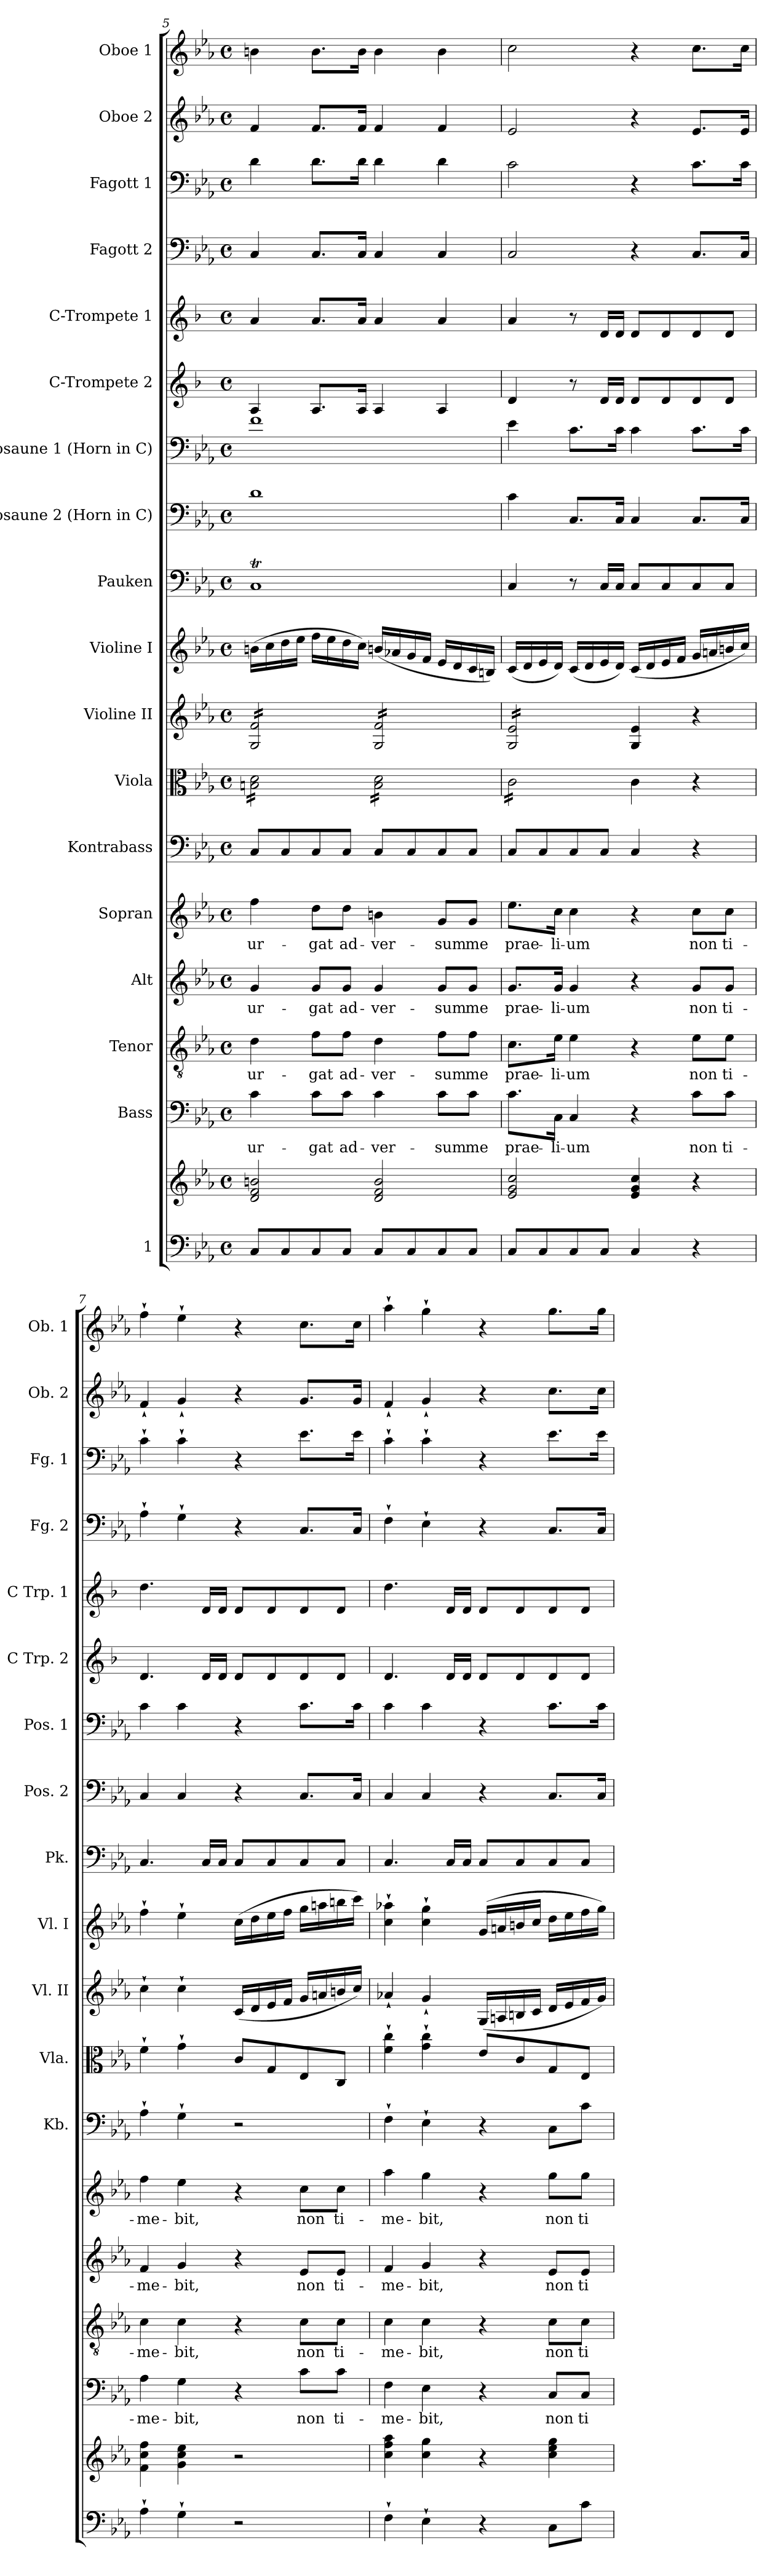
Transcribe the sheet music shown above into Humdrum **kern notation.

**kern	**kern	**kern	**text	**kern	**text	**kern	**text	**kern	**text	**kern	**kern	**kern	**kern	**kern	**kern	**kern	**kern	**kern	**kern	**kern	**kern	**kern
*part18	*part18	*part17	*part17	*part16	*part16	*part15	*part15	*part14	*part14	*part13	*part12	*part11	*part10	*part9	*part8	*part7	*part6	*part5	*part4	*part3	*part2	*part1
*staff19	*staff18	*staff17	*staff17	*staff16	*staff16	*staff15	*staff15	*staff14	*staff14	*staff13	*staff12	*staff11	*staff10	*staff9	*staff8	*staff7	*staff6	*staff5	*staff4	*staff3	*staff2	*staff1
*I"1	*	*I"Bass	*	*I"Tenor	*	*I"Alt	*	*I"Sopran	*	*I"Kontrabass	*I"Viola	*I"Violine II	*I"Violine I	*I"Pauken	*I"Posaune 2 (Horn in C)	*I"Posaune 1 (Horn in C)	*I"C-Trompete 2	*I"C-Trompete 1	*I"Fagott 2	*I"Fagott 1	*I"Oboe 2	*I"Oboe 1
*	*	*	*	*	*	*	*	*	*	*I'Kb.	*I'Vla.	*I'Vl. II	*I'Vl. I	*I'Pk.	*I'Pos. 2	*I'Pos. 1	*I'C Trp. 2	*I'C Trp. 1	*I'Fg. 2	*I'Fg. 1	*I'Ob. 2	*I'Ob. 1
*clefF4	*clefG2	*clefF4	*	*clefGv2	*	*clefG2	*	*clefG2	*	*clefF4	*clefC3	*clefG2	*clefG2	*clefF4	*clefF4	*clefF4	*clefG2	*clefG2	*clefF4	*clefF4	*clefG2	*clefG2
*	*	*	*	*	*	*	*	*	*	*ITrd7c12	*	*	*	*	*	*	*ITrd1c2	*ITrd1c2	*	*	*	*
*k[b-e-a-]	*k[b-e-a-]	*k[b-e-a-]	*	*k[b-e-a-]	*	*k[b-e-a-]	*	*k[b-e-a-]	*	*k[b-e-a-]	*k[b-e-a-]	*k[b-e-a-]	*k[b-e-a-]	*k[b-e-a-]	*k[b-e-a-]	*k[b-e-a-]	*k[b-e-a-]	*k[b-e-a-]	*k[b-e-a-]	*k[b-e-a-]	*k[b-e-a-]	*k[b-e-a-]
*E-:	*E-:	*E-:	*	*E-:	*	*E-:	*	*E-:	*	*E-:	*E-:	*E-:	*E-:	*E-:	*E-:	*E-:	*E-:	*E-:	*E-:	*E-:	*E-:	*E-:
*M4/4	*M4/4	*M4/4	*	*M4/4	*	*M4/4	*	*M4/4	*	*M4/4	*M4/4	*M4/4	*M4/4	*M4/4	*M4/4	*M4/4	*M4/4	*M4/4	*M4/4	*M4/4	*M4/4	*M4/4
*met(c)	*met(c)	*met(c)	*	*met(c)	*	*met(c)	*	*met(c)	*	*met(c)	*met(c)	*met(c)	*met(c)	*met(c)	*met(c)	*met(c)	*met(c)	*met(c)	*met(c)	*met(c)	*met(c)	*met(c)
=5	=5	=5	=5	=5	=5	=5	=5	=5	=5	=5	=5	=5	=5	=5	=5	=5	=5	=5	=5	=5	=5	=5
!	!	!	!LO:LY:b	!	!LO:LY:b	!	!LO:LY:b	!	!LO:LY:b	!	!	!	!	!	!	!	!	!	!	!	!	!
*	*	*	*	*	*	*	*	*	*	*	*tremolo	*	*	*	*	*	*	*	*	*	*	*
*	*	*	*	*	*	*	*	*	*	*	*	*tremolo	*	*	*	*	*	*	*	*	*	*
8C/L	2d/ 2f/ 2bn/	4c\	-ur-	4d\	-ur-	4g/	-ur-	4ff\	-ur-	8CC/L	16Bn\ 16d\LL	16G/ 16f/LL	(>16bn\LL	1CT	1d	1f	4G/	4g/	4C/	4d\	4f/	4bn\
.	.	.	.	.	.	.	.	.	.	.	16Bn\ 16d\	16G/ 16f/	16cc\	.	.	.	.	.	.	.	.	.
8C/	.	.	.	.	.	.	.	.	.	8CC/	16Bn\ 16d\	16G/ 16f/	16dd\	.	.	.	.	.	.	.	.	.
.	.	.	.	.	.	.	.	.	.	.	16Bn\ 16d\	16G/ 16f/	16ee-\JJ	.	.	.	.	.	.	.	.	.
!	!	!	!LO:LY:b	!	!LO:LY:b	!	!LO:LY:b	!	!LO:LY:b	!	!	!	!	!	!	!	!	!	!	!	!	!
8C/	.	8c\L	-gat	8f\L	-gat	8g/L	-gat	8dd\L	-gat	8CC/	16Bn\ 16d\	16G/ 16f/	16ff\LL	.	.	.	8.G/L	8.g/L	8.C/L	8.d\L	8.f/L	8.b\L
.	.	.	.	.	.	.	.	.	.	.	16Bn\ 16d\	16G/ 16f/	16ee-\	.	.	.	.	.	.	.	.	.
!	!	!	!LO:LY:b	!	!LO:LY:b	!	!LO:LY:b	!	!LO:LY:b	!	!	!	!	!	!	!	!	!	!	!	!	!
8C/J	.	8c\J	ad-	8f\J	ad-	8g/J	ad-	8dd\J	ad-	8CC/J	16Bn\ 16d\	16G/ 16f/	16dd\	.	.	.	.	.	.	.	.	.
.	.	.	.	.	.	.	.	.	.	.	16Bn\ 16d\JJ	16G/ 16f/JJ	16cc\JJ)	.	.	.	16G/Jk	16g/Jk	16C/Jk	16d\Jk	16f/Jk	16b\Jk
!	!	!	!LO:LY:b	!	!LO:LY:b	!	!LO:LY:b	!	!LO:LY:b	!	!	!	!	!	!	!	!	!	!	!	!	!
8C/L	2d/ 2f/ 2b/	4c\	-ver-	4d\	-ver-	4g/	-ver-	4bn\	-ver-	8CC/L	16B\ 16d\LL	16G/ 16f/LL	(<16bn/LL	.	.	.	4G/	4g/	4C/	4d\	4f/	4b\
.	.	.	.	.	.	.	.	.	.	.	16B\ 16d\	16G/ 16f/	16a-X/	.	.	.	.	.	.	.	.	.
8C/	.	.	.	.	.	.	.	.	.	8CC/	16B\ 16d\	16G/ 16f/	16g/	.	.	.	.	.	.	.	.	.
.	.	.	.	.	.	.	.	.	.	.	16B\ 16d\	16G/ 16f/	16f/JJ	.	.	.	.	.	.	.	.	.
!	!	!	!LO:LY:b	!	!LO:LY:b	!	!LO:LY:b	!	!LO:LY:b	!	!	!	!	!	!	!	!	!	!	!	!	!
8C/	.	8c\L	-sum	8f\L	-sum	8g/L	-sum	8g/L	-sum	8CC/	16B\ 16d\	16G/ 16f/	16e-/LL	.	.	.	4G/	4g/	4C/	4d\	4f/	4b\
.	.	.	.	.	.	.	.	.	.	.	16B\ 16d\	16G/ 16f/	16d/	.	.	.	.	.	.	.	.	.
!	!	!	!LO:LY:b	!	!LO:LY:b	!	!LO:LY:b	!	!LO:LY:b	!	!	!	!	!	!	!	!	!	!	!	!	!
8C/J	.	8c\J	me	8f\J	me	8g/J	me	8g/J	me	8CC/J	16B\ 16d\	16G/ 16f/	16c/	.	.	.	.	.	.	.	.	.
.	.	.	.	.	.	.	.	.	.	.	16B\ 16d\JJ	16G/ 16f/JJ	16Bn/JJ)	.	.	.	.	.	.	.	.	.
=6	=6	=6	=6	=6	=6	=6	=6	=6	=6	=6	=6	=6	=6	=6	=6	=6	=6	=6	=6	=6	=6	=6
!	!	!	!LO:LY:b	!	!LO:LY:b	!	!LO:LY:b	!	!LO:LY:b	!	!	!	!	!	!	!	!	!	!	!	!	!
8C/L	2e-/ 2g/ 2cc/	8.c\L	prae-	8.c\L	prae-	8.g/L	prae-	8.ee-\L	prae-	8CC/L	16c\LL	16G/ 16e-/LL	(<16c/LL	4C/	4c\	4e-\	4c/	4g/	2C/	2c\	2e-/	2cc\
.	.	.	.	.	.	.	.	.	.	.	16c\	16G/ 16e-/	16d/	.	.	.	.	.	.	.	.	.
8C/	.	.	.	.	.	.	.	.	.	8CC/	16c\	16G/ 16e-/	16e-/	.	.	.	.	.	.	.	.	.
!	!	!	!LO:LY:b	!	!LO:LY:b	!	!LO:LY:b	!	!LO:LY:b	!	!	!	!	!	!	!	!	!	!	!	!	!
.	.	16C\Jk	-li-	16e-\Jk	-li-	16g/Jk	-li-	16cc\Jk	-li-	.	16c\	16G/ 16e-/	16d/JJ)	.	.	.	.	.	.	.	.	.
!	!	!	!LO:LY:b	!	!LO:LY:b	!	!LO:LY:b	!	!LO:LY:b	!	!	!	!	!	!	!	!	!	!	!	!	!
8C/	.	4C/	-um	4e-\	-um	4g/	-um	4cc\	-um	8CC/	16c\	16G/ 16e-/	(<16c/LL	8r	8.C/L	8.c\L	8r	8r	.	.	.	.
.	.	.	.	.	.	.	.	.	.	.	16c\	16G/ 16e-/	16d/	.	.	.	.	.	.	.	.	.
8C/J	.	.	.	.	.	.	.	.	.	8CC/J	16c\	16G/ 16e-/	16e-/	16C/LL	.	.	16c/LL	16c/LL	.	.	.	.
.	.	.	.	.	.	.	.	.	.	.	16c\JJ	16G/ 16e-/JJ	16d/JJ)	16C/JJ	16C/Jk	16c\Jk	16c/JJ	16c/JJ	.	.	.	.
*	*	*	*	*	*	*	*	*	*	*	*	*Xtremolo	*	*	*	*	*	*	*	*	*	*
*	*	*	*	*	*	*	*	*	*	*	*Xtremolo	*	*	*	*	*	*	*	*	*	*	*
4C/	4e-/ 4g/ 4cc/	4r	.	4r	.	4r	.	4r	.	4CC/	4c\	4G/ 4e-/	(<16c/LL	8C/L	4C/	4c\	8c/L	8c/L	4r	4r	4r	4r
.	.	.	.	.	.	.	.	.	.	.	.	.	16d/	.	.	.	.	.	.	.	.	.
.	.	.	.	.	.	.	.	.	.	.	.	.	16e-/	8C/	.	.	8c/	8c/	.	.	.	.
.	.	.	.	.	.	.	.	.	.	.	.	.	16f/JJ	.	.	.	.	.	.	.	.	.
!	!	!	!LO:LY:b	!	!LO:LY:b	!	!LO:LY:b	!	!LO:LY:b	!	!	!	!	!	!	!	!	!	!	!	!	!
4r	4r	8c\L	non	8e-\L	non	8g/L	non	8cc\L	non	4r	4r	4r	16g/LL	8C/	8.C/L	8.c\L	8c/	8c/	8.C/L	8.c\L	8.e-/L	8.cc\L
.	.	.	.	.	.	.	.	.	.	.	.	.	16an/	.	.	.	.	.	.	.	.	.
!	!	!	!LO:LY:b	!	!LO:LY:b	!	!LO:LY:b	!	!LO:LY:b	!	!	!	!	!	!	!	!	!	!	!	!	!
.	.	8c\J	ti-	8e-\J	ti-	8g/J	ti-	8cc\J	ti-	.	.	.	16bn/	8C/J	.	.	8c/J	8c/J	.	.	.	.
.	.	.	.	.	.	.	.	.	.	.	.	.	16cc/JJ)	.	16C/Jk	16c\Jk	.	.	16C/Jk	16c\Jk	16e-/Jk	16cc\Jk
=7	=7	=7	=7	=7	=7	=7	=7	=7	=7	=7	=7	=7	=7	=7	=7	=7	=7	=7	=7	=7	=7	=7
!	!	!	!LO:LY:b	!	!LO:LY:b	!	!LO:LY:b	!	!LO:LY:b	!	!	!	!	!	!	!	!	!	!	!	!	!
4A-`>\	4f\ 4cc\ 4ff\	4A-\	-me-	4c\	-me-	4f/	-me-	4ff\	-me-	4AA-`>\	4f`>\	4cc`>\	4ff`>\	4.C/	4C/	4c\	4.c/	4.cc\	4A-`>\	4c`>\	4f`</	4ff`>\
!	!	!	!LO:LY:b	!	!LO:LY:b	!	!LO:LY:b	!	!LO:LY:b	!	!	!	!	!	!	!	!	!	!	!	!	!
4G`>\	4g\ 4cc\ 4ee-\	4G\	-bit,	4c\	-bit,	4g/	-bit,	4ee-\	-bit,	4GG`>\	4g`>\	4cc`>\	4ee-`>\	.	4C/	4c\	.	.	4G`>\	4c`>\	4g`</	4ee-`>\
.	.	.	.	.	.	.	.	.	.	.	.	.	.	16C/LL	.	.	16c/LL	16c/LL	.	.	.	.
.	.	.	.	.	.	.	.	.	.	.	.	.	.	16C/JJ	.	.	16c/JJ	16c/JJ	.	.	.	.
2r	2r	4r	.	4r	.	4r	.	4r	.	2r	8c/L	(<16c/LL	(>16cc\LL	8C/L	4r	4r	8c/L	8c/L	4r	4r	4r	4r
.	.	.	.	.	.	.	.	.	.	.	.	16d/	16dd\	.	.	.	.	.	.	.	.	.
.	.	.	.	.	.	.	.	.	.	.	8G/	16e-/	16ee-\	8C/	.	.	8c/	8c/	.	.	.	.
.	.	.	.	.	.	.	.	.	.	.	.	16f/JJ	16ff\JJ	.	.	.	.	.	.	.	.	.
!	!	!	!LO:LY:b	!	!LO:LY:b	!	!LO:LY:b	!	!LO:LY:b	!	!	!	!	!	!	!	!	!	!	!	!	!
.	.	8c\L	non	8c\L	non	8e-/L	non	8cc\L	non	.	8E-/	16g/LL	16gg\LL	8C/	8.C/L	8.c\L	8c/	8c/	8.C/L	8.e-\L	8.g/L	8.cc\L
.	.	.	.	.	.	.	.	.	.	.	.	16an/	16aan\	.	.	.	.	.	.	.	.	.
!	!	!	!LO:LY:b	!	!LO:LY:b	!	!LO:LY:b	!	!LO:LY:b	!	!	!	!	!	!	!	!	!	!	!	!	!
.	.	8c\J	ti-	8c\J	ti-	8e-/J	ti-	8cc\J	ti-	.	8C/J	16bn/	16bbn\	8C/J	.	.	8c/J	8c/J	.	.	.	.
.	.	.	.	.	.	.	.	.	.	.	.	16cc/JJ)	16ccc\JJ)	.	16C/Jk	16c\Jk	.	.	16C/Jk	16e-\Jk	16g/Jk	16cc\Jk
!!LO:PB:g=z
=8	=8	=8	=8	=8	=8	=8	=8	=8	=8	=8	=8	=8	=8	=8	=8	=8	=8	=8	=8	=8	=8	=8
!	!	!	!LO:LY:b	!	!LO:LY:b	!	!LO:LY:b	!	!LO:LY:b	!	!	!	!	!	!	!	!	!	!	!	!	!
4F`>\	4cc\ 4ff\ 4aa-\	4F\	-me-	4c\	-me-	4f/	-me-	4aa-\	-me-	4FF`>\	4f\`> 4cc\`>	4a-X`</	4cc\`> 4aa-X\`>	4.C/	4C/	4c\	4.c/	4.cc\	4F`>\	4c`>\	4f`</	4aa-`>\
!	!	!	!LO:LY:b	!	!LO:LY:b	!	!LO:LY:b	!	!LO:LY:b	!	!	!	!	!	!	!	!	!	!	!	!	!
4E-`>\	4cc\ 4gg\	4E-\	-bit,	4c\	-bit,	4g/	-bit,	4gg\	-bit,	4EE-`>\	4g\`> 4cc\`>	4g`</	4cc\`> 4gg\`>	.	4C/	4c\	.	.	4E-`>\	4c`>\	4g`</	4gg`>\
.	.	.	.	.	.	.	.	.	.	.	.	.	.	16C/LL	.	.	16c/LL	16c/LL	.	.	.	.
.	.	.	.	.	.	.	.	.	.	.	.	.	.	16C/JJ	.	.	16c/JJ	16c/JJ	.	.	.	.
4r	4r	4r	.	4r	.	4r	.	4r	.	4r	8e-/L	(<16G/LL	(>16g/LL	8C/L	4r	4r	8c/L	8c/L	4r	4r	4r	4r
.	.	.	.	.	.	.	.	.	.	.	.	16An/	16an/	.	.	.	.	.	.	.	.	.
.	.	.	.	.	.	.	.	.	.	.	8c/	16Bn/	16bn/	8C/	.	.	8c/	8c/	.	.	.	.
.	.	.	.	.	.	.	.	.	.	.	.	16c/JJ	16cc/JJ	.	.	.	.	.	.	.	.	.
!	!	!	!LO:LY:b	!	!LO:LY:b	!	!LO:LY:b	!	!LO:LY:b	!	!	!	!	!	!	!	!	!	!	!	!	!
8C\L	4cc\ 4ee-\ 4gg\	8C/L	non	8c\L	non	8e-/L	non	8gg\L	non	8CC\L	8G/	16d/LL	16dd\LL	8C/	8.C/L	8.c\L	8c/	8c/	8.C/L	8.e-\L	8.cc\L	8.gg\L
.	.	.	.	.	.	.	.	.	.	.	.	16e-/	16ee-\	.	.	.	.	.	.	.	.	.
!	!	!	!LO:LY:b	!	!LO:LY:b	!	!LO:LY:b	!	!LO:LY:b	!	!	!	!	!	!	!	!	!	!	!	!	!
8c\J	.	8C/J	ti-	8c\J	ti-	8e-/J	ti-	8gg\J	ti-	8C\J	8E-/J	16f/	16ff\	8C/J	.	.	8c/J	8c/J	.	.	.	.
.	.	.	.	.	.	.	.	.	.	.	.	16g/JJ)	16gg\JJ)	.	16C/Jk	16c\Jk	.	.	16C/Jk	16e-\Jk	16cc\Jk	16gg\Jk
=	=	=	=	=	=	=	=	=	=	=	=	=	=	=	=	=	=	=	=	=	=	=
*-	*-	*-	*-	*-	*-	*-	*-	*-	*-	*-	*-	*-	*-	*-	*-	*-	*-	*-	*-	*-	*-	*-
